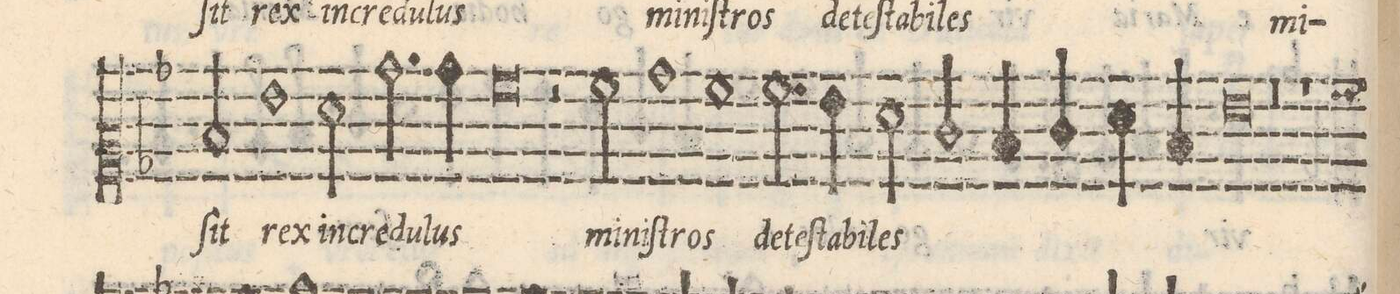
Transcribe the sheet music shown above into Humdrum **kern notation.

**kern	**text
*I"ALTVS	*
*clefC2	*
*k[b-]	*
*met(C|)	*
*M2/1	*
2d/	-ſit
1g\	rex
=16-	=16-
2f\	in-
2.b-\	-cre-
4b-\	-du-
=17-	=17-
0a	-lus
=18-	=18-
2r	.
2a\	mi-
1b-	-ni-
=19-	=19-
1a	-ſtros
2.a\	de-
4g\	-te-
=20-	=20-
2f\	-ſta-
2e/	-bi-
4d/	-les
4e/	.
4f\	.
4d/	.
=21-	=21-
0g	.
=22-	=22-
0r	.
=23-	=23-
1r	.
*custos:a	*
*-	*-
